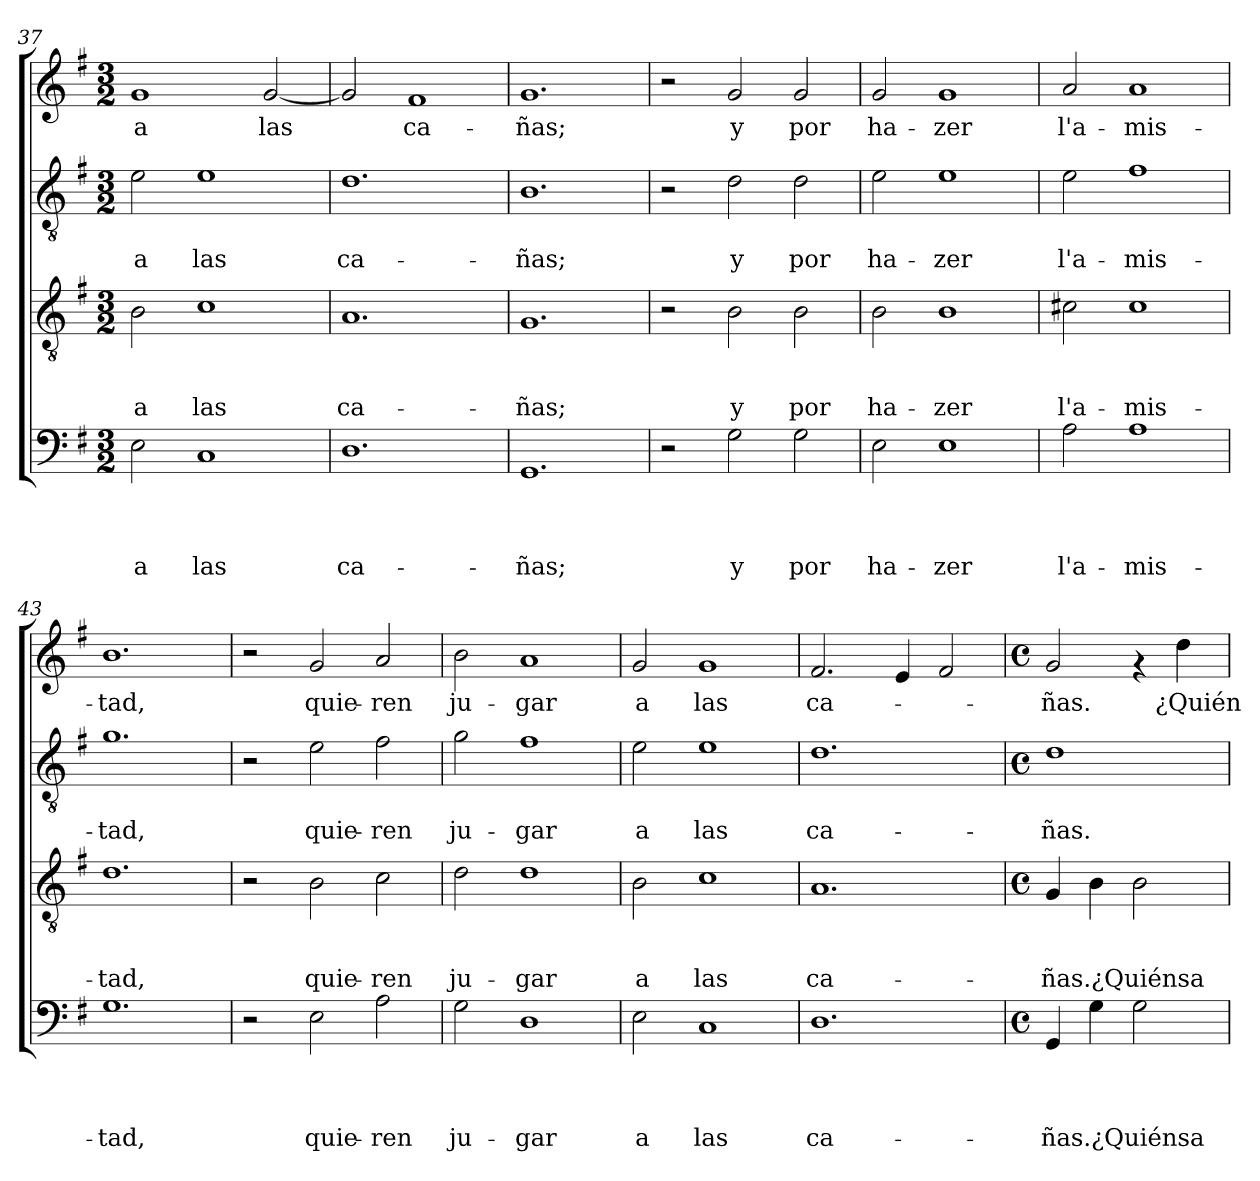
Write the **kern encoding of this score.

**kern	**text	**text	**text	**text	**kern	**text	**text	**text	**kern	**text	**text	**kern	**text
*part4	*part4	*part4	*part4	*part4	*part3	*part3	*part3	*part3	*part2	*part2	*part2	*part1	*part1
*staff4	*staff4	*staff4	*staff4	*staff4	*staff3	*staff3	*staff3	*staff3	*staff2	*staff2	*staff2	*staff1	*staff1
*clefF4	*	*	*	*	*clefGv2	*	*	*	*clefGv2	*	*	*clefG2	*
*k[f#]	*	*	*	*	*k[f#]	*	*	*	*k[f#]	*	*	*k[f#]	*
*G:	*	*	*	*	*G:	*	*	*	*G:	*	*	*G:	*
*M3/2	*	*	*	*	*M3/2	*	*	*	*M3/2	*	*	*M3/2	*
=37	=37	=37	=37	=37	=37	=37	=37	=37	=37	=37	=37	=37	=37
!	!	!	!	!LO:LY:b	!	!	!	!LO:LY:b	!	!	!LO:LY:b	!	!LO:LY:b
2E\	.	.	.	a	2B\	.	.	a	2e\	.	a	1g	a
!	!	!	!	!LO:LY:b	!	!	!	!LO:LY:b	!	!	!LO:LY:b	!	!
1C	.	.	.	las	1c	.	.	las	1e	.	las	.	.
!	!	!	!	!	!	!	!	!	!	!	!	!	!LO:LY:b
.	.	.	.	.	.	.	.	.	.	.	.	[<2g/	las
=38	=38	=38	=38	=38	=38	=38	=38	=38	=38	=38	=38	=38	=38
!	!	!	!	!LO:LY:b	!	!	!	!LO:LY:b	!	!	!LO:LY:b	!	!
1.D	.	.	.	ca-	1.A	.	.	ca-	1.d	.	ca-	2g/]	.
!	!	!	!	!	!	!	!	!	!	!	!	!	!LO:LY:b
.	.	.	.	.	.	.	.	.	.	.	.	1f#	ca-
=39	=39	=39	=39	=39	=39	=39	=39	=39	=39	=39	=39	=39	=39
!	!	!	!	!LO:LY:b	!	!	!	!LO:LY:b	!	!	!LO:LY:b	!	!LO:LY:b
1.GG	.	.	.	-ñas;	1.G	.	.	-ñas;	1.B	.	-ñas;	1.g	-ñas;
=40	=40	=40	=40	=40	=40	=40	=40	=40	=40	=40	=40	=40	=40
2r	.	.	.	.	2r	.	.	.	2r	.	.	2r	.
!	!	!	!	!LO:LY:b	!	!	!	!LO:LY:b	!	!	!LO:LY:b	!	!LO:LY:b
2G\	.	.	.	y	2B\	.	.	y	2d\	.	y	2g/	y
!	!	!	!	!LO:LY:b	!	!	!	!LO:LY:b	!	!	!LO:LY:b	!	!LO:LY:b
2G\	.	.	.	por	2B\	.	.	por	2d\	.	por	2g/	por
=41	=41	=41	=41	=41	=41	=41	=41	=41	=41	=41	=41	=41	=41
!	!	!	!	!LO:LY:b	!	!	!	!LO:LY:b	!	!	!LO:LY:b	!	!LO:LY:b
2E\	.	.	.	ha-	2B\	.	.	ha-	2e\	.	ha-	2g/	ha-
!	!	!	!	!LO:LY:b	!	!	!	!LO:LY:b	!	!	!LO:LY:b	!	!LO:LY:b
1E	.	.	.	-zer	1B	.	.	-zer	1e	.	-zer	1g	-zer
!!LO:PB:g=z
=42	=42	=42	=42	=42	=42	=42	=42	=42	=42	=42	=42	=42	=42
!	!	!	!	!LO:LY:b	!	!	!	!LO:LY:b	!	!	!LO:LY:b	!	!LO:LY:b
2A\	.	.	.	l'a-	2c#X\	.	.	l'a-	2e\	.	l'a-	2a/	l'a-
!	!	!	!	!LO:LY:b	!	!	!	!LO:LY:b	!	!	!LO:LY:b	!	!LO:LY:b
1A	.	.	.	-mis-	1c#	.	.	-mis-	1f#	.	-mis-	1a	-mis-
=43	=43	=43	=43	=43	=43	=43	=43	=43	=43	=43	=43	=43	=43
!	!	!	!	!LO:LY:b	!	!	!	!LO:LY:b	!	!	!LO:LY:b	!	!LO:LY:b
1.G	.	.	.	-tad,	1.d	.	.	-tad,	1.g	.	-tad,	1.b	-tad,
=44	=44	=44	=44	=44	=44	=44	=44	=44	=44	=44	=44	=44	=44
2r	.	.	.	.	2r	.	.	.	2r	.	.	2r	.
!	!	!	!	!LO:LY:b	!	!	!	!LO:LY:b	!	!	!LO:LY:b	!	!LO:LY:b
2E\	.	.	.	quie-	2B\	.	.	quie-	2e\	.	quie-	2g/	quie-
!	!	!	!	!LO:LY:b	!	!	!	!LO:LY:b	!	!	!LO:LY:b	!	!LO:LY:b
2A\	.	.	.	-ren	2c\	.	.	-ren	2f#\	.	-ren	2a/	-ren
=45	=45	=45	=45	=45	=45	=45	=45	=45	=45	=45	=45	=45	=45
!	!	!	!	!LO:LY:b	!	!	!	!LO:LY:b	!	!	!LO:LY:b	!	!LO:LY:b
2G\	.	.	.	ju-	2d\	.	.	ju-	2g\	.	ju-	2b\	ju-
!	!	!	!	!LO:LY:b	!	!	!	!LO:LY:b	!	!	!LO:LY:b	!	!LO:LY:b
1D	.	.	.	-gar	1d	.	.	-gar	1f#	.	-gar	1a	-gar
=46	=46	=46	=46	=46	=46	=46	=46	=46	=46	=46	=46	=46	=46
!	!	!	!	!LO:LY:b	!	!	!	!LO:LY:b	!	!	!LO:LY:b	!	!LO:LY:b
2E\	.	.	.	a	2B\	.	.	a	2e\	.	a	2g/	a
!	!	!	!	!LO:LY:b	!	!	!	!LO:LY:b	!	!	!LO:LY:b	!	!LO:LY:b
1C	.	.	.	las	1c	.	.	las	1e	.	las	1g	las
=47	=47	=47	=47	=47	=47	=47	=47	=47	=47	=47	=47	=47	=47
!	!	!	!	!LO:LY:b	!	!	!	!LO:LY:b	!	!	!LO:LY:b	!	!LO:LY:b
1.D	.	.	.	ca-	1.A	.	.	ca-	1.d	.	ca-	2.f#/	ca-
.	.	.	.	.	.	.	.	.	.	.	.	4e/	.
.	.	.	.	.	.	.	.	.	.	.	.	2f#/	.
!!LO:LB:g=z
=48	=48	=48	=48	=48	=48	=48	=48	=48	=48	=48	=48	=48	=48
*M4/4	*	*	*	*	*M4/4	*	*	*	*M4/4	*	*	*M4/4	*
*met(c)	*	*	*	*	*met(c)	*	*	*	*met(c)	*	*	*met(c)	*
!	!	!	!	!LO:LY:b	!	!	!	!LO:LY:b	!	!	!LO:LY:b	!	!LO:LY:b
4GG/	.	.	.	-ñas.¿Quiénsa-	4G/	.	.	-ñas.¿Quiénsa-	1d	.	-ñas.	2g/	-ñas.
4G\	.	.	.	.	4B\	.	.	.	.	.	.	.	.
2G\	.	.	.	.	2B\	.	.	.	.	.	.	4rf	.
!	!	!	!	!	!	!	!	!	!	!	!	!	!LO:LY:b
.	.	.	.	.	.	.	.	.	.	.	.	4dd\	¿Quién
=	=	=	=	=	=	=	=	=	=	=	=	=	=
*-	*-	*-	*-	*-	*-	*-	*-	*-	*-	*-	*-	*-	*-
